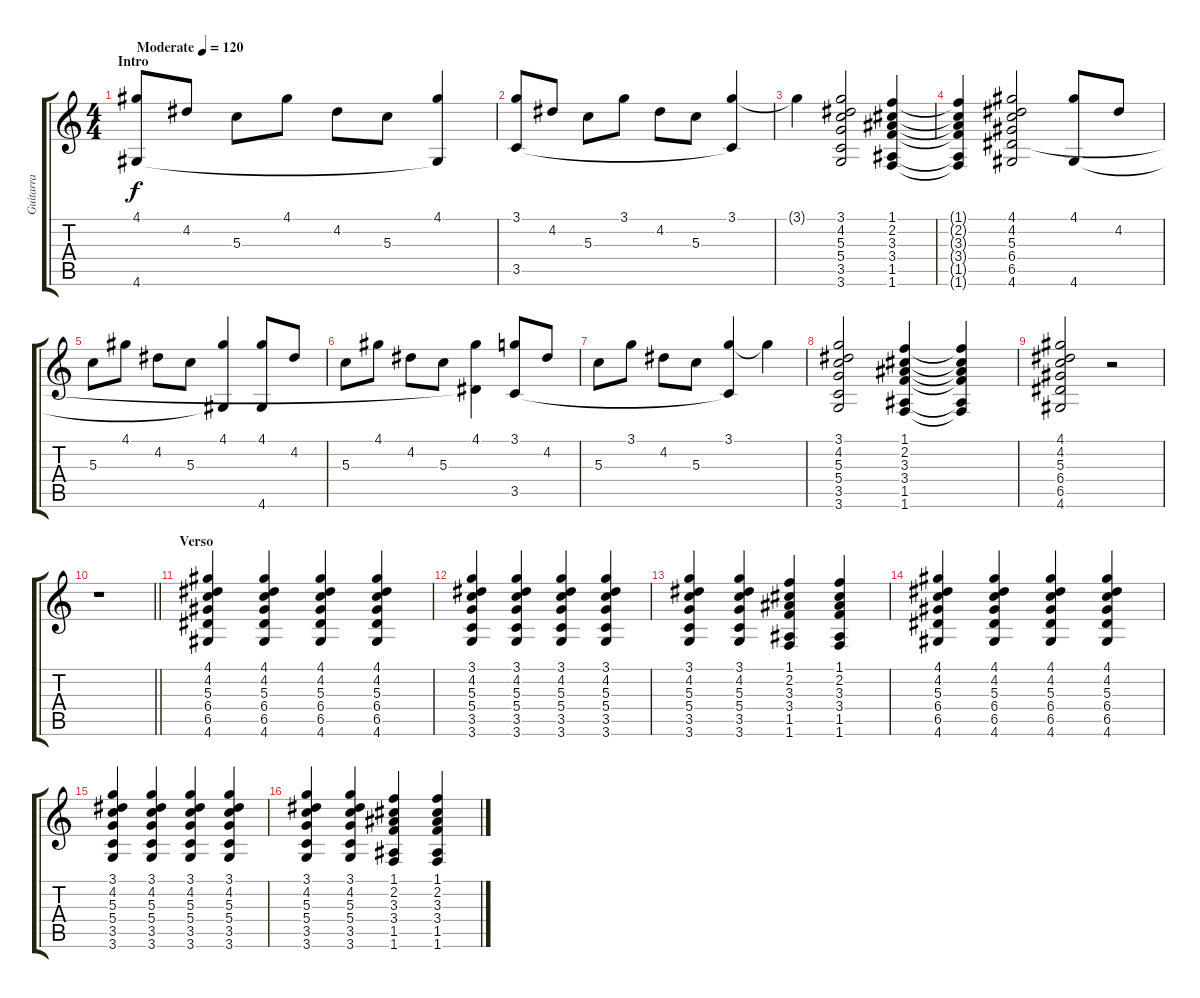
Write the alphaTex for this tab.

\track ("Guitarra" "Guitarra") {instrument electricguitarclean}
\staff {score tabs}
\tuning (E4 B3 G3 D3 A2 E2) {hide}
\ts (4 4)
\section ("" "Intro")
\tempo (120 "Moderate")
\clef g2
\ks c
(4.1 4.6).8{dy f instrument electricguitarclean} 4.2.8 5.3.8 4.1.8 4.2.8 5.3.8 (4.1 4.6{t}).4 |
(3.1 3.5).8 4.2.8 5.3.8 3.1.8 4.2.8 5.3.8 (3.1 3.5{t}).4 |
3.1{t}.4 (3.1 4.2 5.3 5.4 3.5 3.6).2 (1.1 2.2 3.3 3.4 1.5 1.6).4 |
(1.1{t} 2.2{t} 3.3{t} 3.4{t} 1.5{t} 1.6{t}).4 (4.1 4.2 5.3 6.4 6.5 4.6).2 (4.1 4.6).8 4.2.8 |
5.3.8 4.1.8 4.2.8 5.3.8 (4.1 4.6{t}).4 (4.1 4.6).8 4.2.8 |
5.3.8 4.1.8 4.2.8 5.3.8 (4.1 6.5{t}).4 (3.1 3.5).8 4.2.8 |
5.3.8 3.1.8 4.2.8 5.3.8 (3.1 3.5{t}).4 3.1{t}.4 |
(3.1 4.2 5.3 5.4 3.5 3.6).2 (1.1 2.2 3.3 3.4 1.5 1.6).4 (1.1{t} 2.2{t} 3.3{t} 3.4{t} 1.5{t} 1.6{t}).4 |
(4.1 4.2 5.3 6.4 6.5 4.6).2 r.2 |
\barLineRight lightlight
r.1 |
\section ("" "Verso")
(4.1 4.2 5.3 6.4 6.5 4.6).4 (4.1 4.2 5.3 6.4 6.5 4.6).4 (4.1 4.2 5.3 6.4 6.5 4.6).4 (4.1 4.2 5.3 6.4 6.5 4.6).4 |
(3.1 4.2 5.3 5.4 3.5 3.6).4 (3.1 4.2 5.3 5.4 3.5 3.6).4 (3.1 4.2 5.3 5.4 3.5 3.6).4 (3.1 4.2 5.3 5.4 3.5 3.6).4 |
(3.1 4.2 5.3 5.4 3.5 3.6).4 (3.1 4.2 5.3 5.4 3.5 3.6).4 (1.1 2.2 3.3 3.4 1.5 1.6).4 (1.1 2.2 3.3 3.4 1.5 1.6).4 |
(4.1 4.2 5.3 6.4 6.5 4.6).4 (4.1 4.2 5.3 6.4 6.5 4.6).4 (4.1 4.2 5.3 6.4 6.5 4.6).4 (4.1 4.2 5.3 6.4 6.5 4.6).4 |
(3.1 4.2 5.3 5.4 3.5 3.6).4 (3.1 4.2 5.3 5.4 3.5 3.6).4 (3.1 4.2 5.3 5.4 3.5 3.6).4 (3.1 4.2 5.3 5.4 3.5 3.6).4 |
(3.1 4.2 5.3 5.4 3.5 3.6).4 (3.1 4.2 5.3 5.4 3.5 3.6).4 (1.1 2.2 3.3 3.4 1.5 1.6).4 (1.1 2.2 3.3 3.4 1.5 1.6).4
